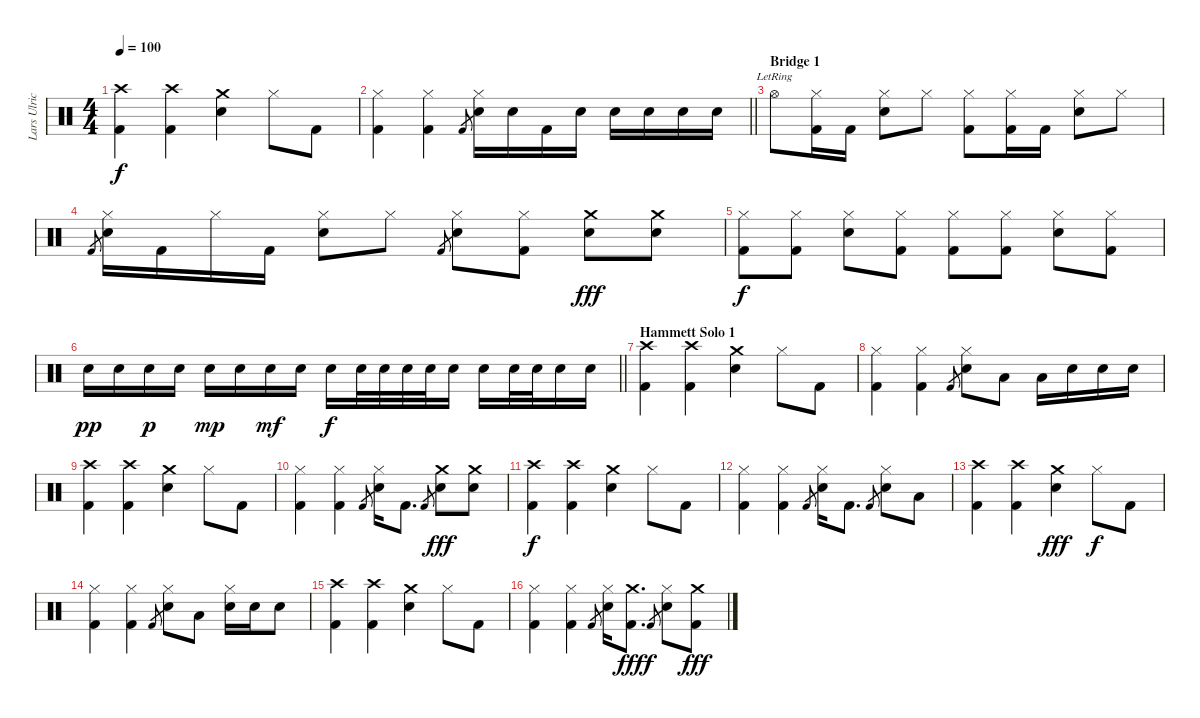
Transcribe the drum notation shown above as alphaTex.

\track ("Lars Ulrich" "Lars Ulric") {instrument percussion}
\staff {score}
\articulation defaults
\ts (4 4)
\tempo 100
\clef neutral
\ks c
("Crash high (hit)" "Kick (hit) 2").4{dy f} ("Crash high (hit)" "Kick (hit) 2").4 ("Crash medium (hit)" "Electric Snare (hit)").4 "Hi-Hat (closed)".8 "Kick (hit) 2".8 |
\barLineRight lightlight
("Hi-Hat (closed)" "Kick (hit) 2").4 ("Hi-Hat (closed)" "Kick (hit) 2").4 "Kick (hit) 2".8{gr} ("Hi-Hat (closed)" "Electric Snare (hit)").16 "Electric Snare (hit)".16 "Kick (hit) 2".16 "Electric Snare (hit)".16 "Electric Snare (hit)".16 "Electric Snare (hit)".16 "Electric Snare (hit)".16 "Electric Snare (hit)".16 |
\section ("" "Bridge 1")
"Hi-Hat (open)"{lr}.8 ("Hi-Hat (closed)" "Kick (hit) 2").16 "Kick (hit) 2".16 ("Hi-Hat (closed)" "Electric Snare (hit)").8 "Hi-Hat (closed)".8 ("Hi-Hat (closed)" "Kick (hit) 2").8 ("Hi-Hat (closed)" "Kick (hit) 2").16 "Kick (hit) 2".16 ("Hi-Hat (closed)" "Electric Snare (hit)").8 "Hi-Hat (closed)".8 |
"Kick (hit) 2".8{gr} ("Hi-Hat (closed)" "Electric Snare (hit)").16 "Kick (hit) 2".16 "Hi-Hat (closed)".16 "Kick (hit) 2".16 ("Hi-Hat (closed)" "Electric Snare (hit)").8 "Hi-Hat (closed)".8 "Kick (hit) 2".8{gr} ("Hi-Hat (closed)" "Electric Snare (hit)").8 ("Hi-Hat (closed)" "Kick (hit) 2").8 ("Crash medium (hit)" "Electric Snare (hit)").8{dy fff} ("Crash medium (hit)" "Electric Snare (hit)").8 |
("Hi-Hat (closed)" "Kick (hit) 2").8{dy f} ("Hi-Hat (closed)" "Kick (hit) 2").8 ("Hi-Hat (closed)" "Electric Snare (hit)").8 ("Hi-Hat (closed)" "Kick (hit) 2").8 ("Hi-Hat (closed)" "Kick (hit) 2").8 ("Hi-Hat (closed)" "Kick (hit) 2").8 ("Hi-Hat (closed)" "Electric Snare (hit)").8 ("Hi-Hat (closed)" "Kick (hit) 2").8 |
\barLineRight lightlight "Electric Snare (hit)".16{dy pp} "Electric Snare (hit)".16 "Electric Snare (hit)".16{dy p} "Electric Snare (hit)".16 "Electric Snare (hit)".16{dy mp} "Electric Snare (hit)".16 "Electric Snare (hit)".16{dy mf} "Electric Snare (hit)".16 "Electric Snare (hit)".16{dy f} "Electric Snare (hit)".32 "Electric Snare (hit)".32 "Electric Snare (hit)".32 "Electric Snare (hit)".32 "Electric Snare (hit)".16 "Electric Snare (hit)".16 "Electric Snare (hit)".32 "Electric Snare (hit)".32 "Electric Snare (hit)".16 "Electric Snare (hit)".16
|
\section ("" "Hammett Solo 1")
("Crash high (hit)" "Kick (hit) 2").4 ("Crash high (hit)" "Kick (hit) 2").4 ("Crash medium (hit)" "Electric Snare (hit)").4 "Hi-Hat (closed)".8 "Kick (hit) 2".8 |
("Hi-Hat (closed)" "Kick (hit) 2").4 ("Hi-Hat (closed)" "Kick (hit) 2").4 "Kick (hit) 2".8{gr} ("Hi-Hat (closed)" "Electric Snare (hit)").8 "Low Tom (hit)".8 "Low Tom (hit)".16 "Electric Snare (hit)".16 "Electric Snare (hit)".16 "Electric Snare (hit)".16 |
("Crash high (hit)" "Kick (hit) 2").4 ("Crash high (hit)" "Kick (hit) 2").4 ("Crash medium (hit)" "Electric Snare (hit)").4 "Hi-Hat (closed)".8 "Kick (hit) 2".8 |
("Hi-Hat (closed)" "Kick (hit) 2").4 ("Hi-Hat (closed)" "Kick (hit) 2").4 "Kick (hit) 2".8{gr} ("Hi-Hat (closed)" "Electric Snare (hit)").16 "Kick (hit) 2".8{d} "Kick (hit) 2".8{gr} ("Crash medium (hit)" "Electric Snare (hit)").8{dy fff} ("Crash medium (hit)" "Electric Snare (hit)").8 |
("Crash high (hit)" "Kick (hit) 2").4{dy f} ("Crash high (hit)" "Kick (hit) 2").4 ("Crash medium (hit)" "Electric Snare (hit)").4 "Hi-Hat (closed)".8 "Kick (hit) 2".8 |
("Hi-Hat (closed)" "Kick (hit) 2").4 ("Hi-Hat (closed)" "Kick (hit) 2").4 "Kick (hit) 2".8{gr} ("Hi-Hat (closed)" "Electric Snare (hit)").16 "Kick (hit) 2".8{d} "Kick (hit) 2".8{gr} ("Hi-Hat (closed)" "Electric Snare (hit)").8 "Low Tom (hit)".8 |
("Crash high (hit)" "Kick (hit) 2").4 ("Crash high (hit)" "Kick (hit) 2").4 ("Crash medium (hit)" "Electric Snare (hit)").4{dy fff} "Hi-Hat (closed)".8{dy f} "Kick (hit) 2".8 |
("Hi-Hat (closed)" "Kick (hit) 2").4 ("Hi-Hat (closed)" "Kick (hit) 2").4 "Kick (hit) 2".8{gr} ("Hi-Hat (closed)" "Electric Snare (hit)").8 "Low Tom (hit)".8 ("Hi-Hat (closed)" "Electric Snare (hit)").16 "Electric Snare (hit)".16 "Electric Snare (hit)".8 |
("Crash high (hit)" "Kick (hit) 2").4 ("Crash high (hit)" "Kick (hit) 2").4 ("Crash medium (hit)" "Electric Snare (hit)").4 "Hi-Hat (closed)".8 "Kick (hit) 2".8 |
("Hi-Hat (closed)" "Kick (hit) 2").4 ("Hi-Hat (closed)" "Kick (hit) 2").4 "Kick (hit) 2".8{gr} ("Hi-Hat (closed)" "Electric Snare (hit)").16 ("Crash medium (hit)" "Kick (hit) 2").8{d dy fff} "Kick (hit) 2".8{gr dy f} ("Hi-Hat (closed)" "Electric Snare (hit)").8 ("Crash medium (hit)" "Kick (hit) 2").8{dy fff}
